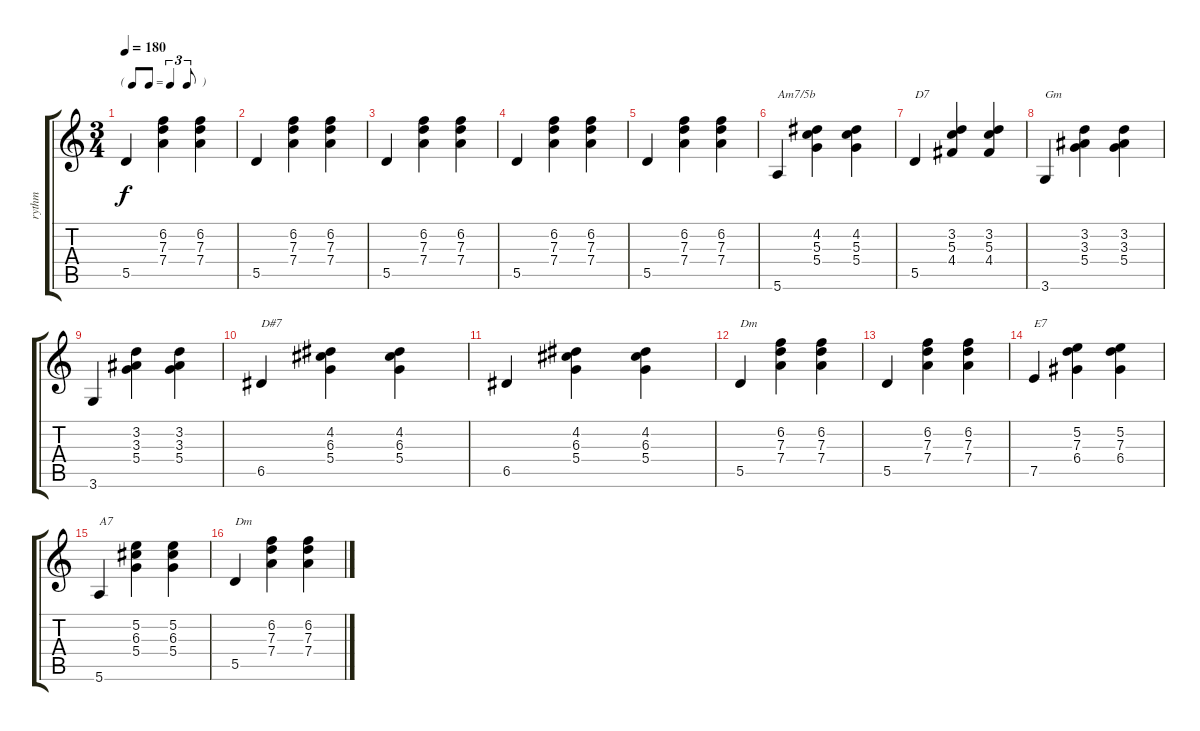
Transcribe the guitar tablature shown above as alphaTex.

\track ("rythm" "rythm") {instrument acousticguitarsteel}
\staff {score tabs}
\tuning (E4 B3 G3 D3 A2 E2) {hide}
\ts (3 4)
\tf triplet8th
\tempo 180
\clef g2
\ks c
5.5.4{dy f} (6.2 7.3 7.4).4 (6.2 7.3 7.4).4 |
5.5.4 (6.2 7.3 7.4).4 (6.2 7.3 7.4).4 |
5.5.4 (6.2 7.3 7.4).4 (6.2 7.3 7.4).4 |
5.5.4 (6.2 7.3 7.4).4 (6.2 7.3 7.4).4 |
5.5.4 (6.2 7.3 7.4).4 (6.2 7.3 7.4).4 |
5.6.4{txt "Am7/5b"} (4.2 5.3 5.4).4 (4.2 5.3 5.4).4 |
5.5.4{txt "D7"} (3.2 5.3 4.4).4 (3.2 5.3 4.4).4 |
3.6.4{txt "Gm"} (3.2 3.3 5.4).4 (3.2 3.3 5.4).4 |
3.6.4 (3.2 3.3 5.4).4 (3.2 3.3 5.4).4 |
6.5.4{txt "D#7"} (4.2 6.3 5.4).4 (4.2 6.3 5.4).4 |
6.5.4 (4.2 6.3 5.4).4 (4.2 6.3 5.4).4 |
5.5.4{txt "Dm"} (6.2 7.3 7.4).4 (6.2 7.3 7.4).4 |
5.5.4 (6.2 7.3 7.4).4 (6.2 7.3 7.4).4 |
7.5.4{txt "E7"} (5.2 7.3 6.4).4 (5.2 7.3 6.4).4 |
5.6.4{txt "A7"} (5.2 6.3 5.4).4 (5.2 6.3 5.4).4 |
5.5.4{txt "Dm"} (6.2 7.3 7.4).4 (6.2 7.3 7.4).4
